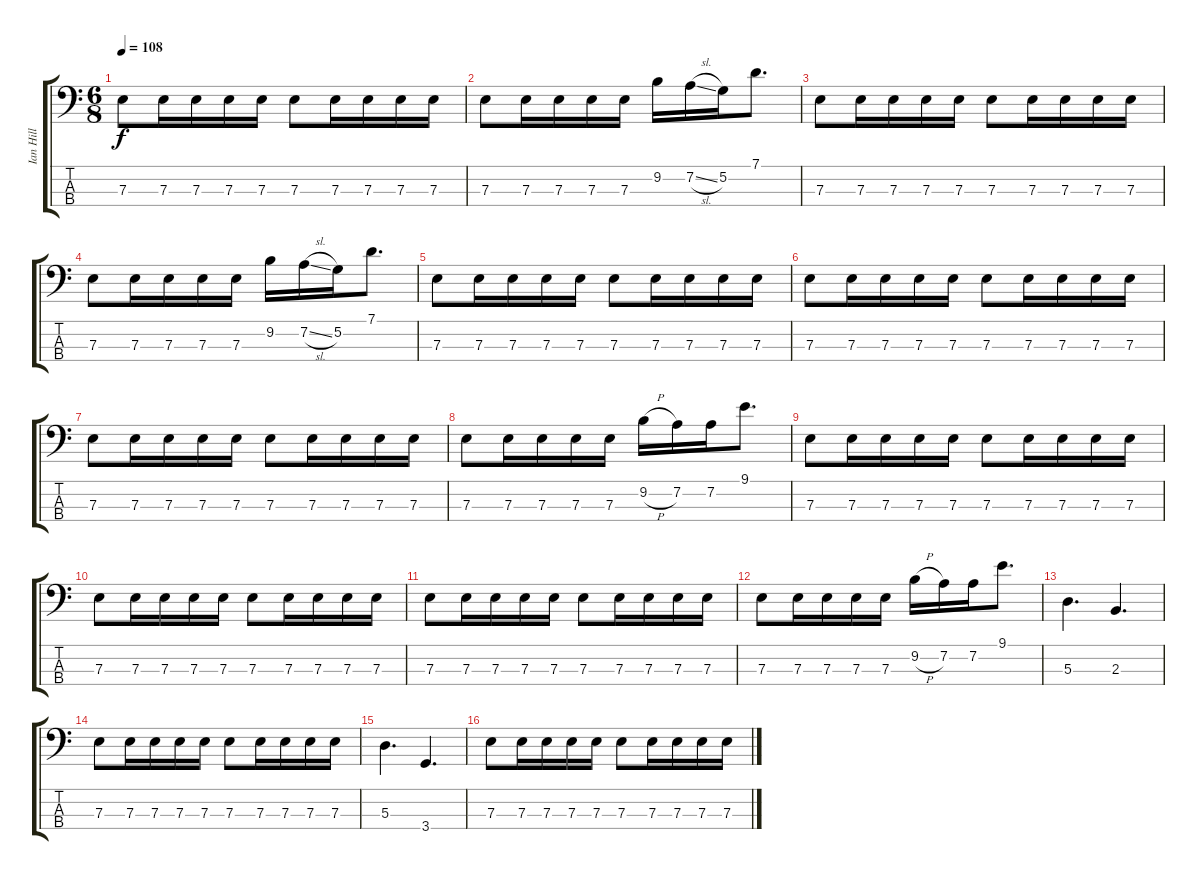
\track ("Ian Hill" "Ian Hill") {instrument electricbassfinger}
\staff {score tabs}
\tuning (G2 D2 A1 E1) {hide}
\ts (6 8)
\tempo 108
\clef f4
\ks c
7.3.8{dy f} 7.3.16 7.3.16 7.3.16 7.3.16 7.3.8 7.3.16 7.3.16 7.3.16 7.3.16 |
7.3.8 7.3.16 7.3.16 7.3.16 7.3.16 9.2.16 7.2{sl}.16 5.2.16 7.1.8{d} |
7.3.8 7.3.16 7.3.16 7.3.16 7.3.16 7.3.8 7.3.16 7.3.16 7.3.16 7.3.16 |
7.3.8 7.3.16 7.3.16 7.3.16 7.3.16 9.2.16 7.2{sl}.16 5.2.16 7.1.8{d} |
7.3.8 7.3.16 7.3.16 7.3.16 7.3.16 7.3.8 7.3.16 7.3.16 7.3.16 7.3.16 |
7.3.8 7.3.16 7.3.16 7.3.16 7.3.16 7.3.8 7.3.16 7.3.16 7.3.16 7.3.16 |
7.3.8 7.3.16 7.3.16 7.3.16 7.3.16 7.3.8 7.3.16 7.3.16 7.3.16 7.3.16 |
7.3.8 7.3.16 7.3.16 7.3.16 7.3.16 9.2{h}.16 7.2.16 7.2.16 9.1.8{d} |
7.3.8 7.3.16 7.3.16 7.3.16 7.3.16 7.3.8 7.3.16 7.3.16 7.3.16 7.3.16 |
7.3.8 7.3.16 7.3.16 7.3.16 7.3.16 7.3.8 7.3.16 7.3.16 7.3.16 7.3.16 |
7.3.8 7.3.16 7.3.16 7.3.16 7.3.16 7.3.8 7.3.16 7.3.16 7.3.16 7.3.16 |
7.3.8 7.3.16 7.3.16 7.3.16 7.3.16 9.2{h}.16 7.2.16 7.2.16 9.1.8{d} |
5.3.4{d} 2.3.4{d} |
7.3.8 7.3.16 7.3.16 7.3.16 7.3.16 7.3.8 7.3.16 7.3.16 7.3.16 7.3.16 |
5.3.4{d} 3.4.4{d} |
7.3.8 7.3.16 7.3.16 7.3.16 7.3.16 7.3.8 7.3.16 7.3.16 7.3.16 7.3.16
